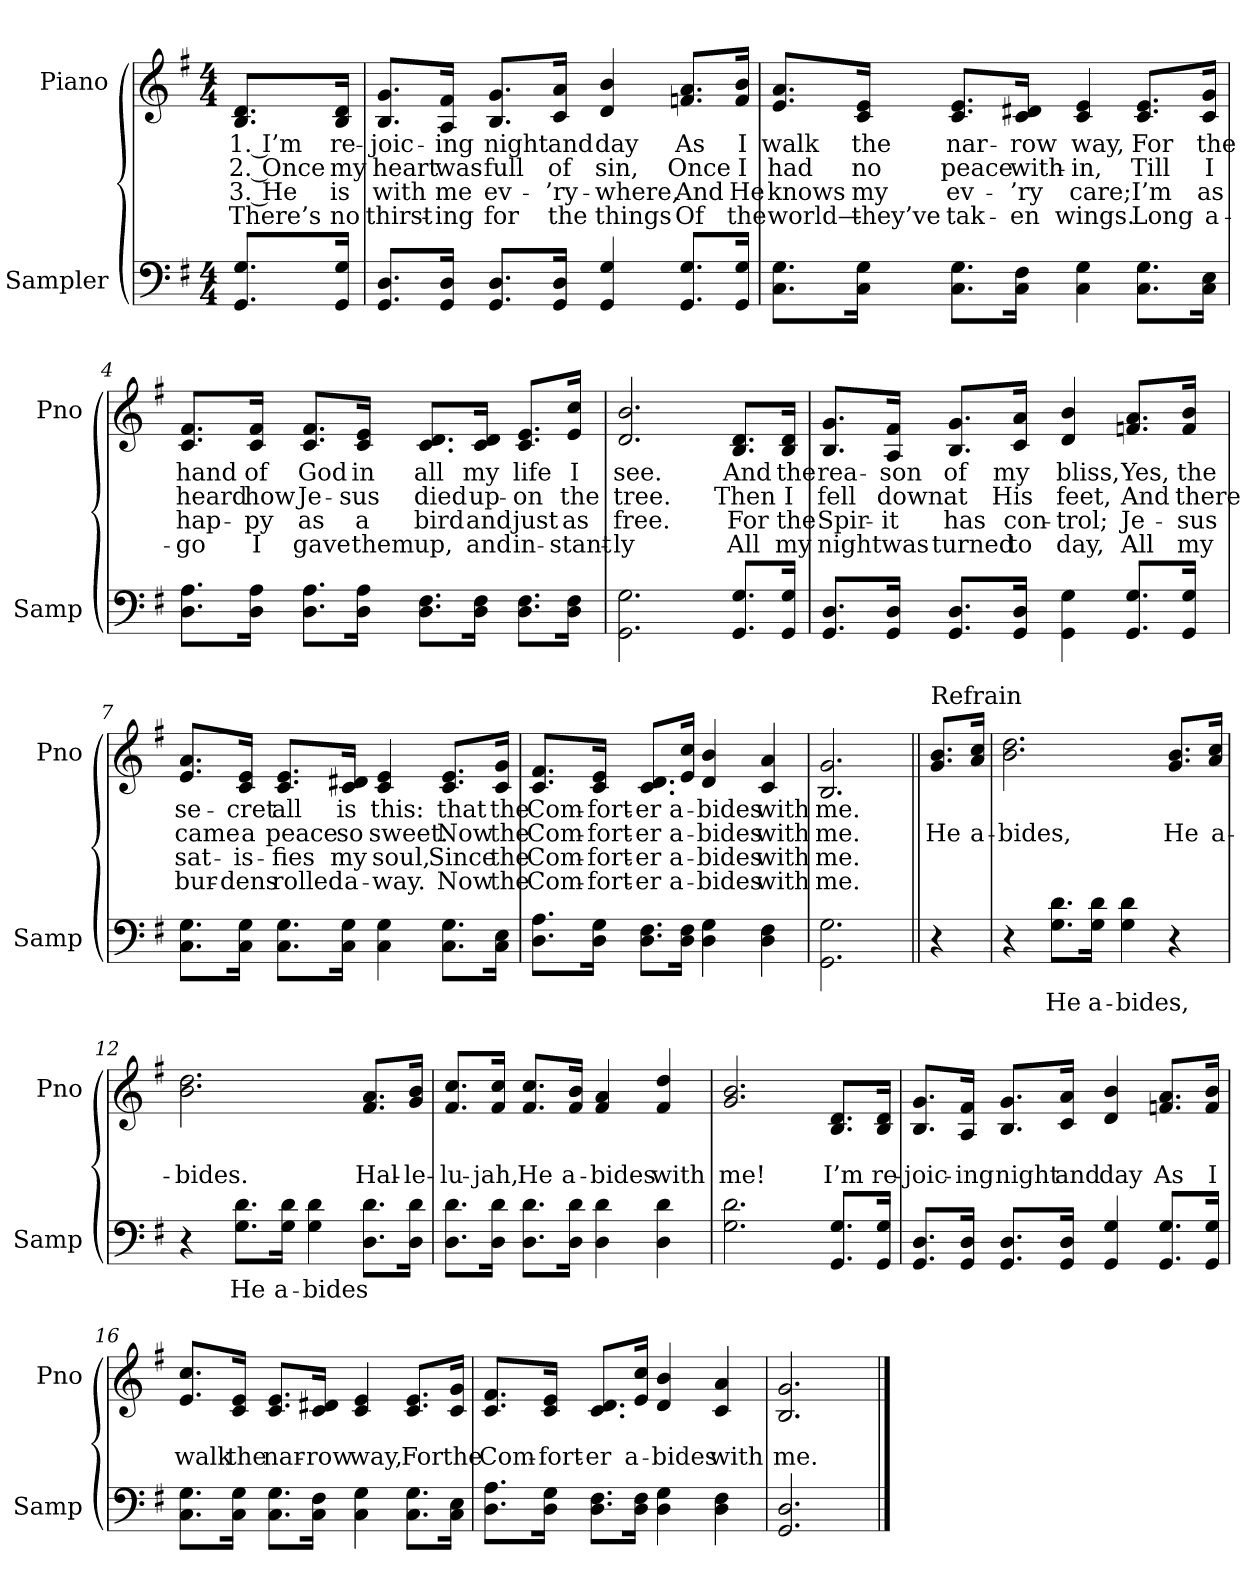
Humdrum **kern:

**kern	**text	**kern	**text	**text	**text	**text
*part2	*part2	*part1	*part1	*part1	*part1	*part1
*staff2	*staff2	*staff1	*staff1	*staff1	*staff1	*staff1
*I"Sampler	*	*I"Piano	*	*	*	*
*I'Samp	*	*I'Pno	*	*	*	*
*clefF4	*	*clefG2	*	*	*	*
*k[f#]	*	*k[f#]	*	*	*	*
*G:	*	*G:	*	*	*	*
*M4/4	*	*M4/4	*	*	*	*
=1	=1	=1	=1	=1	=1	=1
8.GG/ 8.G/L	.	8.B/ 8.d/L	1. I’m	2. Once	3. He	There’s
16GG/ 16G/Jk	.	16B/ 16d/Jk	re-	my	is	no
=2	=2	=2	=2	=2	=2	=2
8.GG/ 8.D/L	.	8.B/ 8.g/L	-joic-	heart	with	thirst-
16GG/ 16D/Jk	.	16A/ 16f#/Jk	-ing	was	me	-ing
8.GG/ 8.D/L	.	8.B/ 8.g/L	night	full	ev-	for
16GG/ 16D/Jk	.	16c/ 16a/Jk	and	of	-’ry-	the
4GG 4G	.	4d 4b	day	sin,	-where,	things
8.GG/ 8.G/L	.	8.fn/ 8.a/L	As	Once	And	Of
16GG/ 16G/Jk	.	16f/ 16b/Jk	I	I	He	the
=3	=3	=3	=3	=3	=3	=3
8.C\ 8.G\L	.	8.e/ 8.a/L	walk	had	knows	world—
16C\ 16G\Jk	.	16c/ 16e/Jk	the	no	my	they’ve
8.C\ 8.G\L	.	8.c/ 8.e/L	nar-	peace	ev-	tak-
16C\ 16F#\Jk	.	16c/ 16d#X/Jk	-row	with-	-’ry	-en
4C 4G	.	4c 4e	way,	-in,	care;	wings.
8.C\ 8.G\L	.	8.c/ 8.e/L	For	Till	I’m	Long
16C\ 16E\Jk	.	16c/ 16g/Jk	the	I	as	a-
=4	=4	=4	=4	=4	=4	=4
8.D\ 8.A\L	.	8.c/ 8.f#/L	hand	heard	hap-	-go
16D\ 16A\Jk	.	16c/ 16f#/Jk	of	how	-py	I
8.D\ 8.A\L	.	8.c/ 8.f#/L	God	Je-	as	gave
16D\ 16A\Jk	.	16c/ 16e/Jk	in	-sus	a	them
8.D\ 8.F#\L	.	8.c/ 8.d/L	all	died	bird	up,
16D\ 16F#\Jk	.	16c/ 16d/Jk	my	up-	and	and
8.D\ 8.F#\L	.	8.c/ 8.e/L	life	-on	just	in-
16D\ 16F#\Jk	.	16e/ 16cc/Jk	I	the	as	-stant-
=5	=5	=5	=5	=5	=5	=5
2.GG\ 2.G\	.	2.d 2.b	see.	tree.	free.	-ly
8.GG/ 8.G/L	.	8.B/ 8.d/L	And	Then	For	All
16GG/ 16G/Jk	.	16B/ 16d/Jk	the	I	the	my
=6	=6	=6	=6	=6	=6	=6
8.GG/ 8.D/L	.	8.B/ 8.g/L	rea-	fell	Spir-	night
16GG/ 16D/Jk	.	16A/ 16f#/Jk	-son	down	-it	was
8.GG/ 8.D/L	.	8.B/ 8.g/L	of	at	has	turned
16GG/ 16D/Jk	.	16c/ 16a/Jk	my	His	con-	to
4GG\ 4G\	.	4d 4b	bliss,	feet,	-trol;	day,
8.GG/ 8.G/L	.	8.fn/ 8.a/L	Yes,	And	Je-	All
16GG/ 16G/Jk	.	16f/ 16b/Jk	the	there	-sus	my
=7	=7	=7	=7	=7	=7	=7
8.C\ 8.G\L	.	8.e/ 8.a/L	se-	came	sat-	bur-
16C\ 16G\Jk	.	16c/ 16e/Jk	-cret	a	-is-	-dens
8.C\ 8.G\L	.	8.c/ 8.e/L	all	peace	-fies	rolled
16C\ 16G\Jk	.	16c/ 16d#X/Jk	is	so	my	a-
4C 4G	.	4c 4e	this:	sweet.	soul,	-way.
8.C\ 8.G\L	.	8.c/ 8.e/L	that	Now	Since	Now
16C\ 16E\Jk	.	16c/ 16g/Jk	the	the	the	the
=8	=8	=8	=8	=8	=8	=8
8.D\ 8.A\L	.	8.c/ 8.f#/L	Com-	Com-	Com-	Com-
16D\ 16G\Jk	.	16c/ 16e/Jk	-fort-	-fort-	-fort-	-fort-
8.D\ 8.F#\L	.	8.c/ 8.d/L	-er	-er	-er	-er
16D\ 16F#\Jk	.	16e/ 16cc/Jk	a-	a-	a-	a-
4D 4G	.	4d 4b	-bides	-bides	-bides	-bides
4D 4F#	.	4c 4a	with	with	with	with
=9	=9	=9	=9	=9	=9	=9
2.GG\ 2.G\	.	2.B 2.g	me.	me.	me.	me.
=10||	=10||	=10||	=10||	=10||	=10||	=10||
!	!	!LO:TX:t=Refrain	!	!	!	!
4r	.	8.g/ 8.b/L	.	He	.	.
.	.	16a/ 16cc/Jk	.	a-	.	.
=11	=11	=11	=11	=11	=11	=11
4r	.	2.b 2.dd	.	-bides,	.	.
8.G\ 8.d\L	He	.	.	.	.	.
16G\ 16d\Jk	a-	.	.	.	.	.
4G 4d	-bides,	.	.	.	.	.
4r	.	8.g/ 8.b/L	.	He	.	.
.	.	16a/ 16cc/Jk	.	a-	.	.
=12	=12	=12	=12	=12	=12	=12
4r	.	2.b 2.dd	.	-bides.	.	.
8.G\ 8.d\L	He	.	.	.	.	.
16G\ 16d\Jk	a-	.	.	.	.	.
4G 4d	-bides	.	.	.	.	.
8.D\ 8.d\L	.	8.f#/ 8.a/L	.	Hal-	.	.
16D\ 16d\Jk	.	16g/ 16b/Jk	.	-le-	.	.
=13	=13	=13	=13	=13	=13	=13
8.D\ 8.d\L	.	8.f#/ 8.cc/L	.	-lu-	.	.
16D\ 16d\Jk	.	16f#/ 16cc/Jk	.	-jah,	.	.
8.D\ 8.d\L	.	8.f#/ 8.cc/L	.	He	.	.
16D\ 16d\Jk	.	16f#/ 16b/Jk	.	a-	.	.
4D\ 4d\	.	4f# 4a	.	-bides	.	.
4D\ 4d\	.	4f# 4dd	.	with	.	.
=14	=14	=14	=14	=14	=14	=14
2.G 2.d	.	2.g 2.b	.	me!	.	.
8.GG/ 8.G/L	.	8.B/ 8.d/L	.	I’m	.	.
16GG/ 16G/Jk	.	16B/ 16d/Jk	.	re-	.	.
=15	=15	=15	=15	=15	=15	=15
8.GG/ 8.D/L	.	8.B/ 8.g/L	.	-joic-	.	.
16GG/ 16D/Jk	.	16A/ 16f#/Jk	.	-ing	.	.
8.GG/ 8.D/L	.	8.B/ 8.g/L	.	night	.	.
16GG/ 16D/Jk	.	16c/ 16a/Jk	.	and	.	.
4GG 4G	.	4d 4b	.	day	.	.
8.GG/ 8.G/L	.	8.fn/ 8.a/L	.	As	.	.
16GG/ 16G/Jk	.	16f/ 16b/Jk	.	I	.	.
=16	=16	=16	=16	=16	=16	=16
8.C\ 8.G\L	.	8.e/ 8.cc/L	.	walk	.	.
16C\ 16G\Jk	.	16c/ 16e/Jk	.	the	.	.
8.C\ 8.G\L	.	8.c/ 8.e/L	.	nar-	.	.
16C\ 16F#\Jk	.	16c/ 16d#X/Jk	.	-row	.	.
4C 4G	.	4c 4e	.	way,	.	.
8.C\ 8.G\L	.	8.c/ 8.e/L	.	For	.	.
16C\ 16E\Jk	.	16c/ 16g/Jk	.	the	.	.
=17	=17	=17	=17	=17	=17	=17
8.D\ 8.A\L	.	8.c/ 8.f#/L	.	Com-	.	.
16D\ 16G\Jk	.	16c/ 16e/Jk	.	-fort-	.	.
8.D\ 8.F#\L	.	8.c/ 8.d/L	.	-er	.	.
16D\ 16F#\Jk	.	16e/ 16cc/Jk	.	a-	.	.
4D 4G	.	4d 4b	.	-bides	.	.
4D 4F#	.	4c 4a	.	with	.	.
=18	=18	=18	=18	=18	=18	=18
2.GG 2.D	.	2.B 2.g	.	me.	.	.
==	==	==	==	==	==	==
*-	*-	*-	*-	*-	*-	*-
